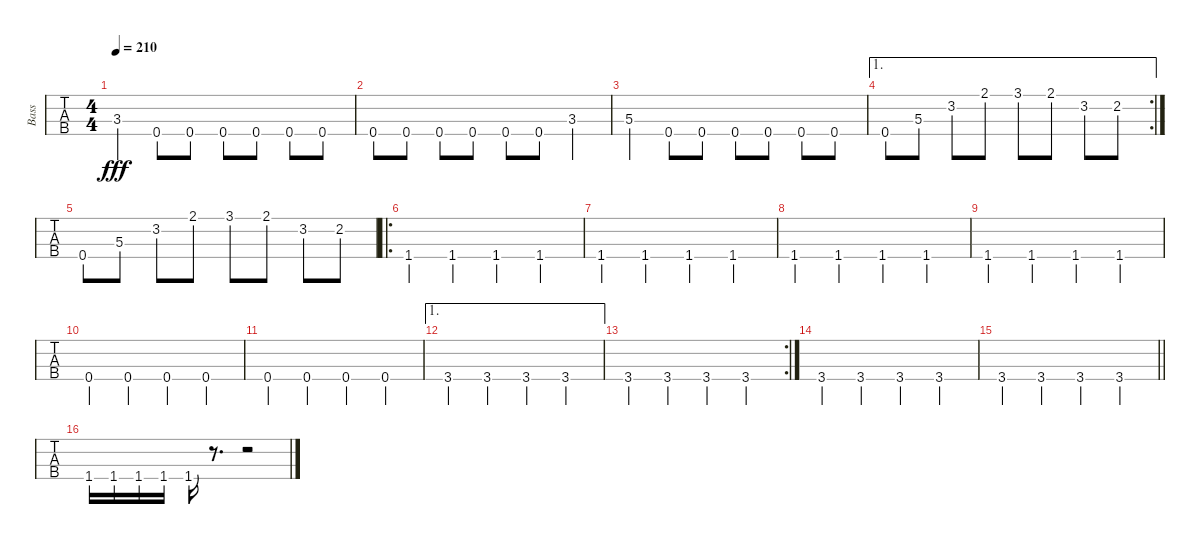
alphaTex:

\track ("Bass" "Bass") {instrument electricbassfinger}
\staff {tabs}
\tuning (D2 A1 E1 B0) {hide}
\ts (4 4)
\tempo 210
\clef f4
\ks c
3.3.4{dy fff} 0.4.8 0.4.8 0.4.8 0.4.8 0.4.8 0.4.8 |
0.4.8 0.4.8 0.4.8 0.4.8 0.4.8 0.4.8 3.3.4 |
5.3.4 0.4.8 0.4.8 0.4.8 0.4.8 0.4.8 0.4.8 |
\ae 1
\rc 2
0.4.8 5.3.8 3.2.8 2.1.8 3.1.8 2.1.8 3.2.8 2.2.8 |
0.4.8 5.3.8 3.2.8 2.1.8 3.1.8 2.1.8 3.2.8 2.2.8 |
\ro
1.4.4 1.4.4 1.4.4 1.4.4 |
1.4.4 1.4.4 1.4.4 1.4.4 |
1.4.4 1.4.4 1.4.4 1.4.4 |
1.4.4 1.4.4 1.4.4 1.4.4 |
0.4.4 0.4.4 0.4.4 0.4.4 |
0.4.4 0.4.4 0.4.4 0.4.4 |
\ae 1
3.4.4 3.4.4 3.4.4 3.4.4 |
\rc 2
3.4.4 3.4.4 3.4.4 3.4.4 |
3.4.4 3.4.4 3.4.4 3.4.4 |
\barLineRight lightlight
3.4.4 3.4.4 3.4.4 3.4.4 |
1.4.16 1.4.16 1.4.16 1.4.16 1.4.16 r.8{d} r.2
